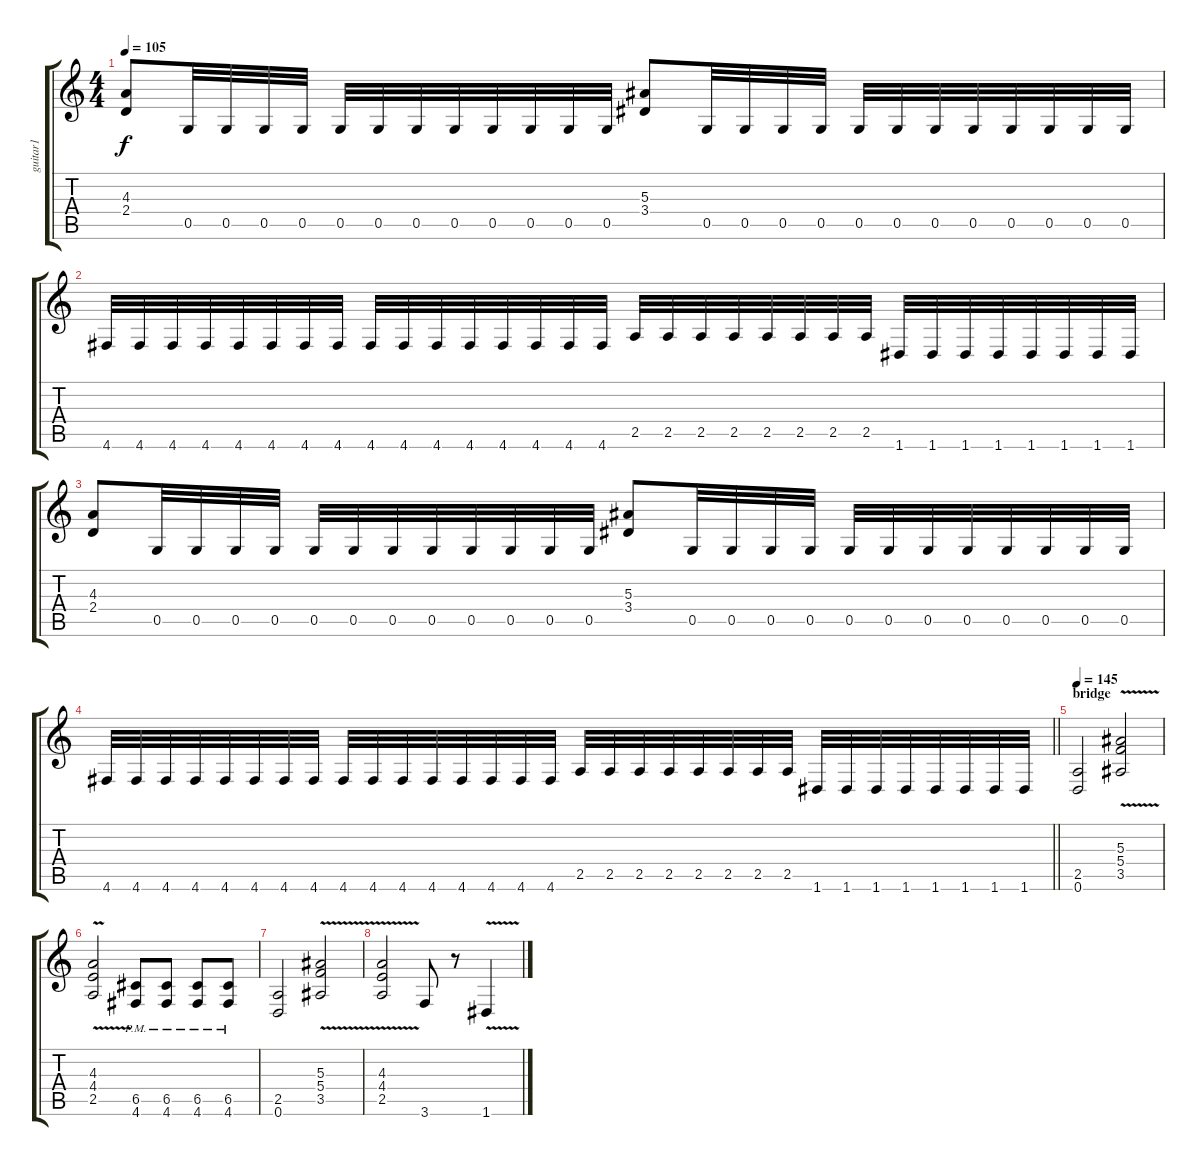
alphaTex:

\track ("guitar1" "guitar1") {instrument distortionguitar}
\staff {score tabs}
\tuning (D4 A3 F3 C3 G2 D2) {hide}
\ts (4 4)
\tempo 105
\clef g2
\ks c
(4.3 2.4).8{dy f} 0.5.32 0.5.32 0.5.32 0.5.32 0.5.32 0.5.32 0.5.32 0.5.32 0.5.32 0.5.32 0.5.32 0.5.32 (5.3 3.4).8 0.5.32 0.5.32 0.5.32 0.5.32 0.5.32 0.5.32 0.5.32 0.5.32 0.5.32 0.5.32 0.5.32 0.5.32 |
4.6.32 4.6.32 4.6.32 4.6.32 4.6.32 4.6.32 4.6.32 4.6.32 4.6.32 4.6.32 4.6.32 4.6.32 4.6.32 4.6.32 4.6.32 4.6.32 2.5.32 2.5.32 2.5.32 2.5.32 2.5.32 2.5.32 2.5.32 2.5.32 1.6.32 1.6.32 1.6.32 1.6.32 1.6.32 1.6.32 1.6.32 1.6.32 |
(4.3 2.4).8 0.5.32 0.5.32 0.5.32 0.5.32 0.5.32 0.5.32 0.5.32 0.5.32 0.5.32 0.5.32 0.5.32 0.5.32 (5.3 3.4).8 0.5.32 0.5.32 0.5.32 0.5.32 0.5.32 0.5.32 0.5.32 0.5.32 0.5.32 0.5.32 0.5.32 0.5.32 |
\barLineRight lightlight
4.6.32 4.6.32 4.6.32 4.6.32 4.6.32 4.6.32 4.6.32 4.6.32 4.6.32 4.6.32 4.6.32 4.6.32 4.6.32 4.6.32 4.6.32 4.6.32 2.5.32 2.5.32 2.5.32 2.5.32 2.5.32 2.5.32 2.5.32 2.5.32 1.6.32 1.6.32 1.6.32 1.6.32 1.6.32 1.6.32 1.6.32 1.6.32 |
\section ("" "bridge")
\tempo 145
(2.5 0.6).2 (5.3{v} 5.4{v} 3.5).2 |
(4.3{v} 4.4{v} 2.5).2 (6.5{pm} 4.6{pm}).8 (6.5{pm} 4.6{pm}).8 (6.5{pm} 4.6{pm}).8 (6.5{pm} 4.6{pm}).8 |
(2.5 0.6).2 (5.3{v} 5.4{v} 3.5).2 |
(4.3{v} 4.4{v} 2.5).2 3.6.8 r.8 1.6{v}.4
